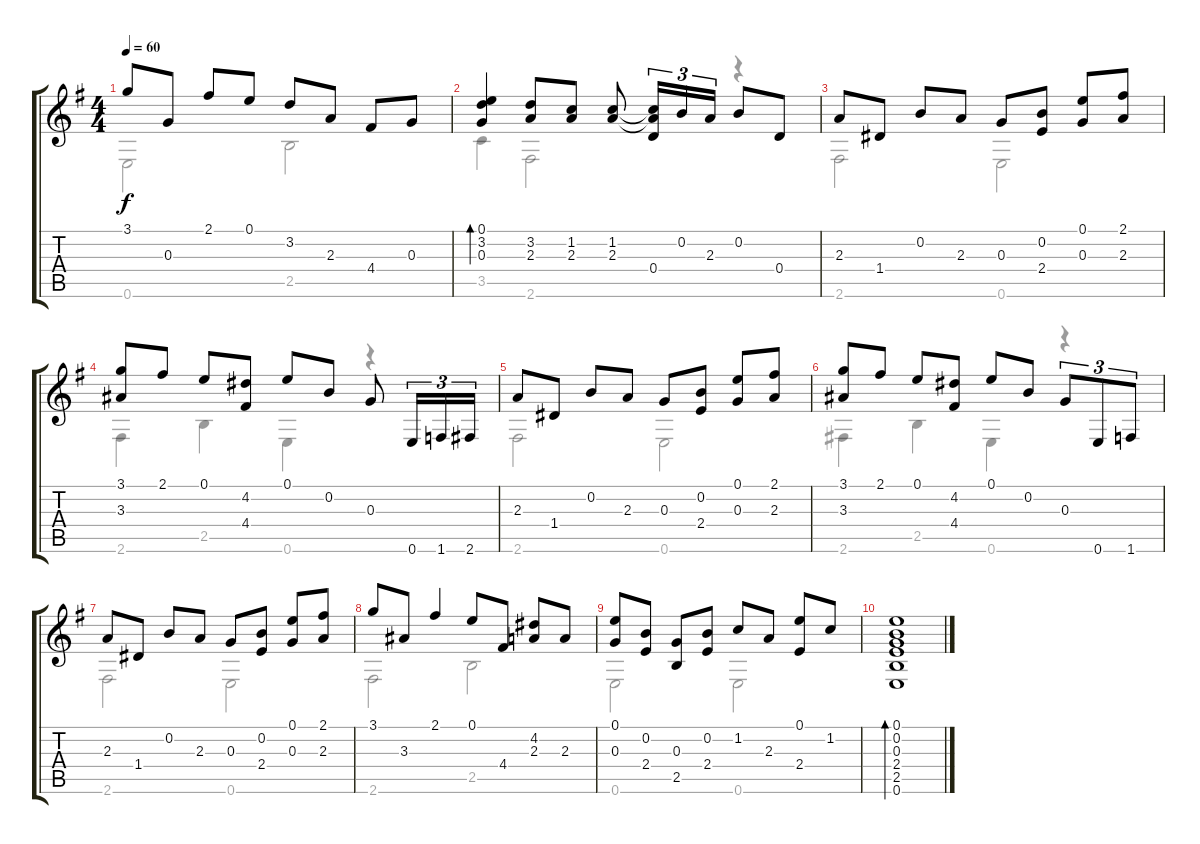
\track "" {instrument acousticguitarsteel}
\staff {score tabs}
\tuning (E4 B3 G3 D3 A2 E2) {hide}
\voice
\ts (4 4)
\tempo 60
\clef g2
\ks g
3.1.8{dy f} 0.3.8 2.1.8 0.1.8 3.2.8 2.3.8 4.4.8 0.3.8 |
(0.1 3.2 0.3).4{bd 480} (3.2 2.3).8 (1.2 2.3).8 (1.2 2.3).8 (1.2{t} 2.3{t} 0.4).16{tu (3 2)} 0.2.16{tu (3 2)} 2.3.16{tu (3 2)} 0.2.8 0.4.8 |
2.3.8 1.4.8 0.2.8 2.3.8 0.3.8 (0.2 2.4).8 (0.1 0.3).8 (2.1 2.3).8 |
(3.1 3.3).8 2.1.8 0.1.8 (4.2 4.4).8 0.1.8 0.2.8 0.3.8 0.6.16{tu (3 2)} 1.6.16{tu (3 2)} 2.6.16{tu (3 2)} |
2.3.8 1.4.8 0.2.8 2.3.8 0.3.8 (0.2 2.4).8 (0.1 0.3).8 (2.1 2.3).8 |
(3.1 3.3).8 2.1.8 0.1.8 (4.2 4.4).8 0.1.8 0.2.8 0.3.8{tu (3 2)} 0.6.8{tu (3 2)} 1.6.8{tu (3 2)} |
2.3.8 1.4.8 0.2.8 2.3.8 0.3.8 (0.2 2.4).8 (0.1 0.3).8 (2.1 2.3).8 |
3.1.8 3.3.8 2.1.4 0.1.8 4.4.8 (4.2 2.3).8 2.3.8 |
(0.1 0.3).8 (0.2 2.4).8 (0.3 2.5).8 (0.2 2.4).8 1.2.8 2.3.8 (0.1 2.4).8 1.2.8 |
(0.1 0.2 0.3 2.4 2.5 0.6).1{bd 240}
\voice
\clef g2
\ottava regular
\simile none
\ks g
0.6.2{dy f} 2.5.2 |
3.5.4 2.6.2 r.4 |
2.6.2 0.6.2 |
2.6.4 2.5.4 0.6.4 r.4 |
2.6.2 0.6.2 |
2.6.4 2.5.4 0.6.4 r.4 |
2.6.2 0.6.2 |
2.6.2 2.5.2 |
0.6.2 0.6.2 |
